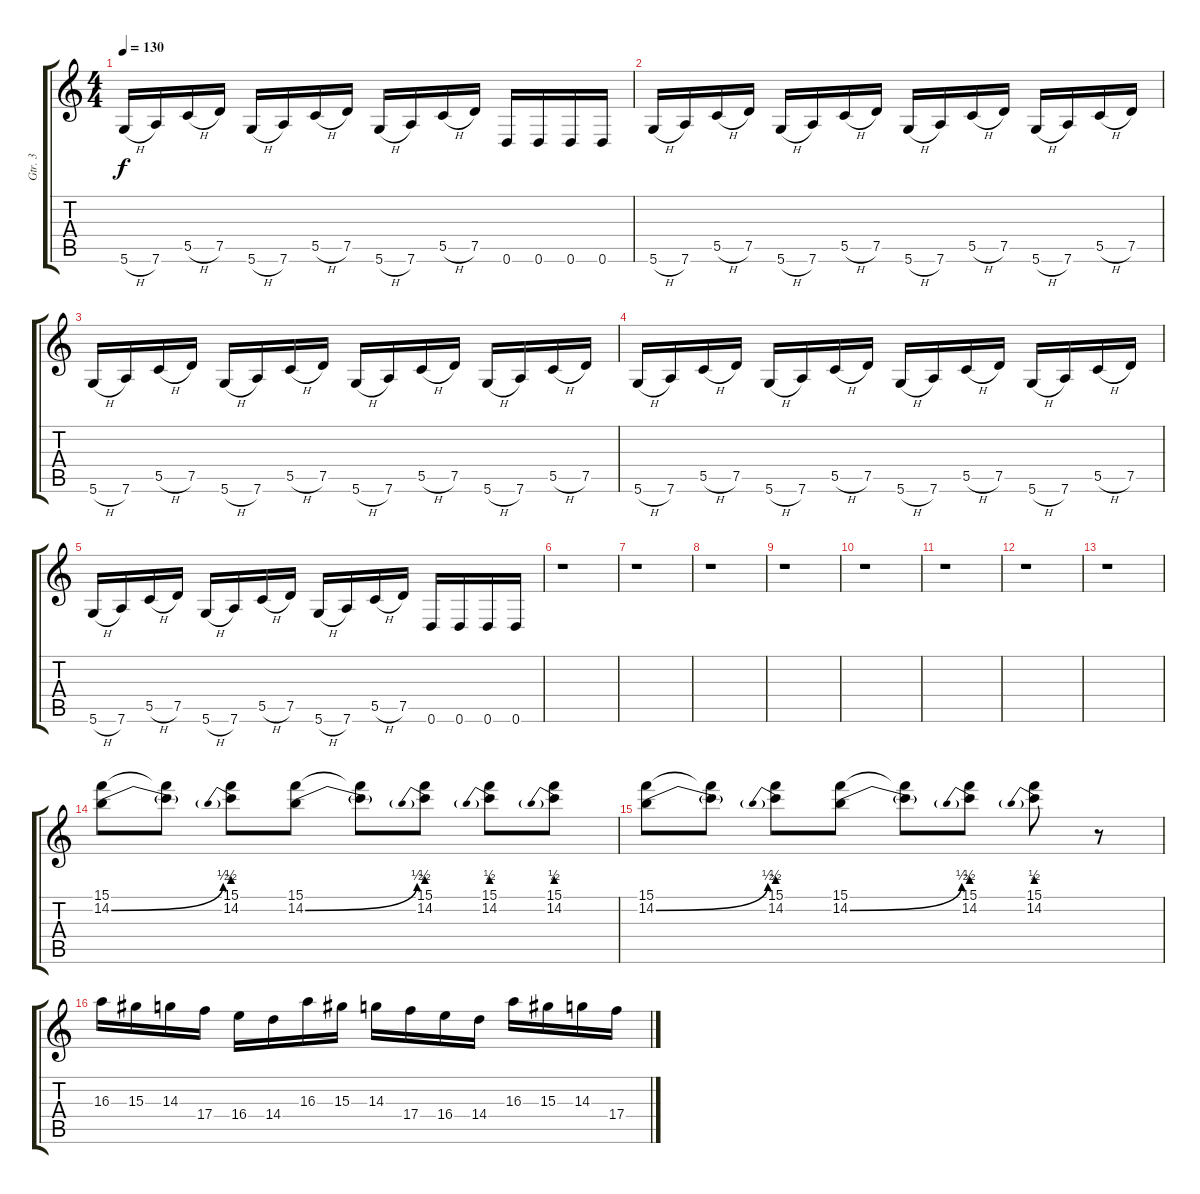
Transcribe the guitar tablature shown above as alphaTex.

\track ("Gtr. 3" "Gtr. 3") {instrument distortionguitar}
\staff {score tabs}
\tuning (D4 A3 F3 C3 G2 D2) {hide}
\ts (4 4)
\tempo 130
\clef g2
\ks c
5.6{h}.16{dy f} 7.6.16 5.5{h}.16 7.5.16 5.6{h}.16 7.6.16 5.5{h}.16 7.5.16 5.6{h}.16 7.6.16 5.5{h}.16 7.5.16 0.6.16 0.6.16 0.6.16 0.6.16 |
5.6{h}.16 7.6.16 5.5{h}.16 7.5.16 5.6{h}.16 7.6.16 5.5{h}.16 7.5.16 5.6{h}.16 7.6.16 5.5{h}.16 7.5.16 5.6{h}.16 7.6.16 5.5{h}.16 7.5.16 |
5.6{h}.16 7.6.16 5.5{h}.16 7.5.16 5.6{h}.16 7.6.16 5.5{h}.16 7.5.16 5.6{h}.16 7.6.16 5.5{h}.16 7.5.16 5.6{h}.16 7.6.16 5.5{h}.16 7.5.16 |
5.6{h}.16 7.6.16 5.5{h}.16 7.5.16 5.6{h}.16 7.6.16 5.5{h}.16 7.5.16 5.6{h}.16 7.6.16 5.5{h}.16 7.5.16 5.6{h}.16 7.6.16 5.5{h}.16 7.5.16 |
5.6{h}.16 7.6.16 5.5{h}.16 7.5.16 5.6{h}.16 7.6.16 5.5{h}.16 7.5.16 5.6{h}.16 7.6.16 5.5{h}.16 7.5.16 0.6.16 0.6.16 0.6.16 0.6.16 |
r.1 |
r.1 |
r.1 |
r.1 |
r.1 |
r.1 |
r.1 |
r.1 |
(15.1 14.2{be (bend 0 0 60 2)}).8 (15.1{t} 14.2{t}).8 (15.1 14.2{be (prebend 0 2 60 2)}).8 (15.1 14.2{be (bend 0 0 60 2)}).8 (15.1{t} 14.2{t}).8 (15.1 14.2{be (prebend 0 2 60 2)}).8 (15.1 14.2{be (prebend 0 2 60 2)}).8 (15.1 14.2{be (prebend 0 2 60 2)}).8 |
(15.1 14.2{be (bend 0 0 60 2)}).8 (15.1{t} 14.2{t}).8 (15.1 14.2{be (prebend 0 2 60 2)}).8 (15.1 14.2{be (bend 0 0 60 2)}).8 (15.1{t} 14.2{t}).8 (15.1 14.2{be (prebend 0 2 60 2)}).8 (15.1 14.2{be (prebend 0 2 60 2)}).8 r.8 |
16.3.16 15.3.16 14.3.16 17.4.16 16.4.16 14.4.16 16.3.16 15.3.16 14.3.16 17.4.16 16.4.16 14.4.16 16.3.16 15.3.16 14.3.16 17.4.16
